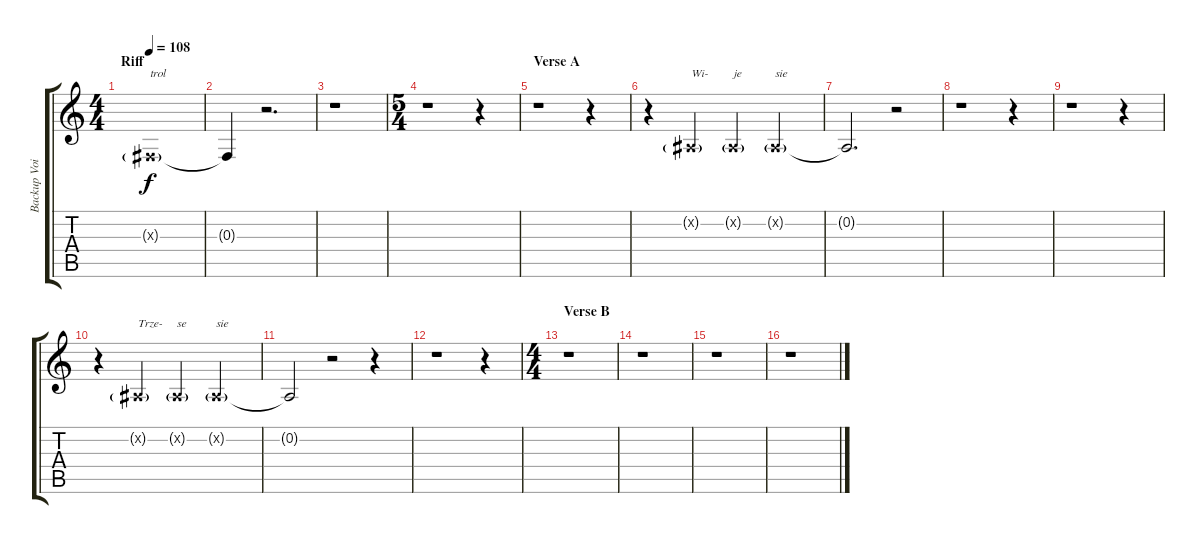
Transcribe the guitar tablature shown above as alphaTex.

\track ("Backup Voice" "Backup Voi") {instrument lead6voice}
\staff {score tabs}
\tuning (Eb4 Bb3 Gb3 Db3 Ab2 Db2) {hide}
\ts (4 4)
\section ("" "Riff")
\tempo 108
\clef g2
\ks c
0.3{g x}.1{txt "trol" dy f} |
0.3{t}.4 r.2{d} |
r.1 |
\ts (5 4)
r.1 r.4 |
\section ("" "Verse A")
r.1 r.4 |
r.4 0.2{g x}.4{txt "Wi-"} 0.2{g x}.4{txt "je"} 0.2{g x}.2{txt "sie"} |
0.2{t}.2{d} r.2 |
r.1 r.4 |
r.1 r.4 |
r.4 0.2{g x}.4{txt "Trze-"} 0.2{g x}.4{txt "se"} 0.2{g x}.2{txt "sie"} |
0.2{t}.2 r.2 r.4 |
r.1 r.4 |
\ts (4 4)
\section ("" "Verse B")
r.1 |
r.1 |
r.1 |
r.1
